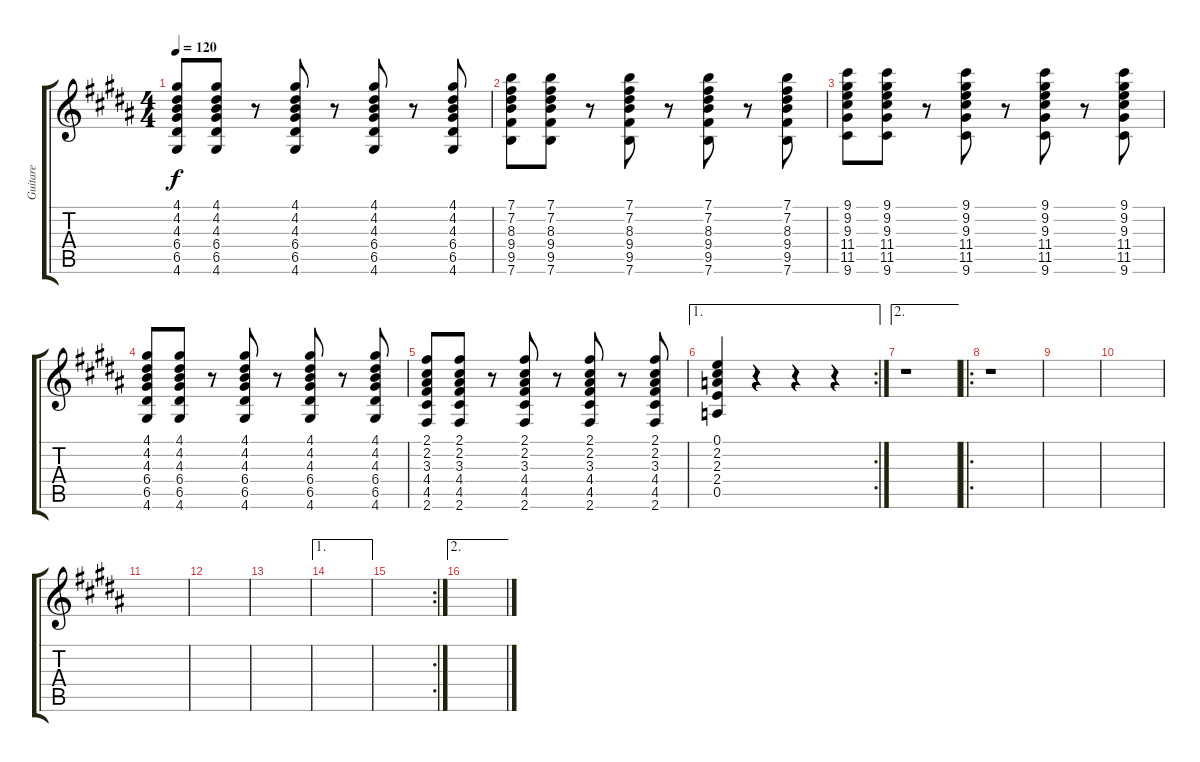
\track ("Guitare" "Guitare") {instrument acousticguitarnylon}
\staff {score tabs}
\tuning (E4 B3 G3 D3 A2 E2) {hide}
\ts (4 4)
\tempo 120
\clef g2
\ks b
(4.1 4.2 4.3 6.4 6.5 4.6).8{dy f} (4.1 4.2 4.3 6.4 6.5 4.6).8 r.8 (4.1 4.2 4.3 6.4 6.5 4.6).8 r.8 (4.1 4.2 4.3 6.4 6.5 4.6).8 r.8 (4.1 4.2 4.3 6.4 6.5 4.6).8 |
(7.1 7.2 8.3 9.4 9.5 7.6).8 (7.1 7.2 8.3 9.4 9.5 7.6).8 r.8 (7.1 7.2 8.3 9.4 9.5 7.6).8 r.8 (7.1 7.2 8.3 9.4 9.5 7.6).8 r.8 (7.1 7.2 8.3 9.4 9.5 7.6).8 |
(9.1 9.2 9.3 11.4 11.5 9.6).8 (9.1 9.2 9.3 11.4 11.5 9.6).8 r.8 (9.1 9.2 9.3 11.4 11.5 9.6).8 r.8 (9.1 9.2 9.3 11.4 11.5 9.6).8 r.8 (9.1 9.2 9.3 11.4 11.5 9.6).8 |
(4.1 4.2 4.3 6.4 6.5 4.6).8 (4.1 4.2 4.3 6.4 6.5 4.6).8 r.8 (4.1 4.2 4.3 6.4 6.5 4.6).8 r.8 (4.1 4.2 4.3 6.4 6.5 4.6).8 r.8 (4.1 4.2 4.3 6.4 6.5 4.6).8 |
(2.1 2.2 3.3 4.4 4.5 2.6).8 (2.1 2.2 3.3 4.4 4.5 2.6).8 r.8 (2.1 2.2 3.3 4.4 4.5 2.6).8 r.8 (2.1 2.2 3.3 4.4 4.5 2.6).8 r.8 (2.1 2.2 3.3 4.4 4.5 2.6).8 |
\ae 1
\rc 2
(0.1 2.2 2.3 2.4 0.5).4 r.4 r.4 r.4 |
\ae 2
r.1 |
\ro
r.1 |
|
|
|
|
|
\ae 1
|
\rc 2
|
\ae 2
